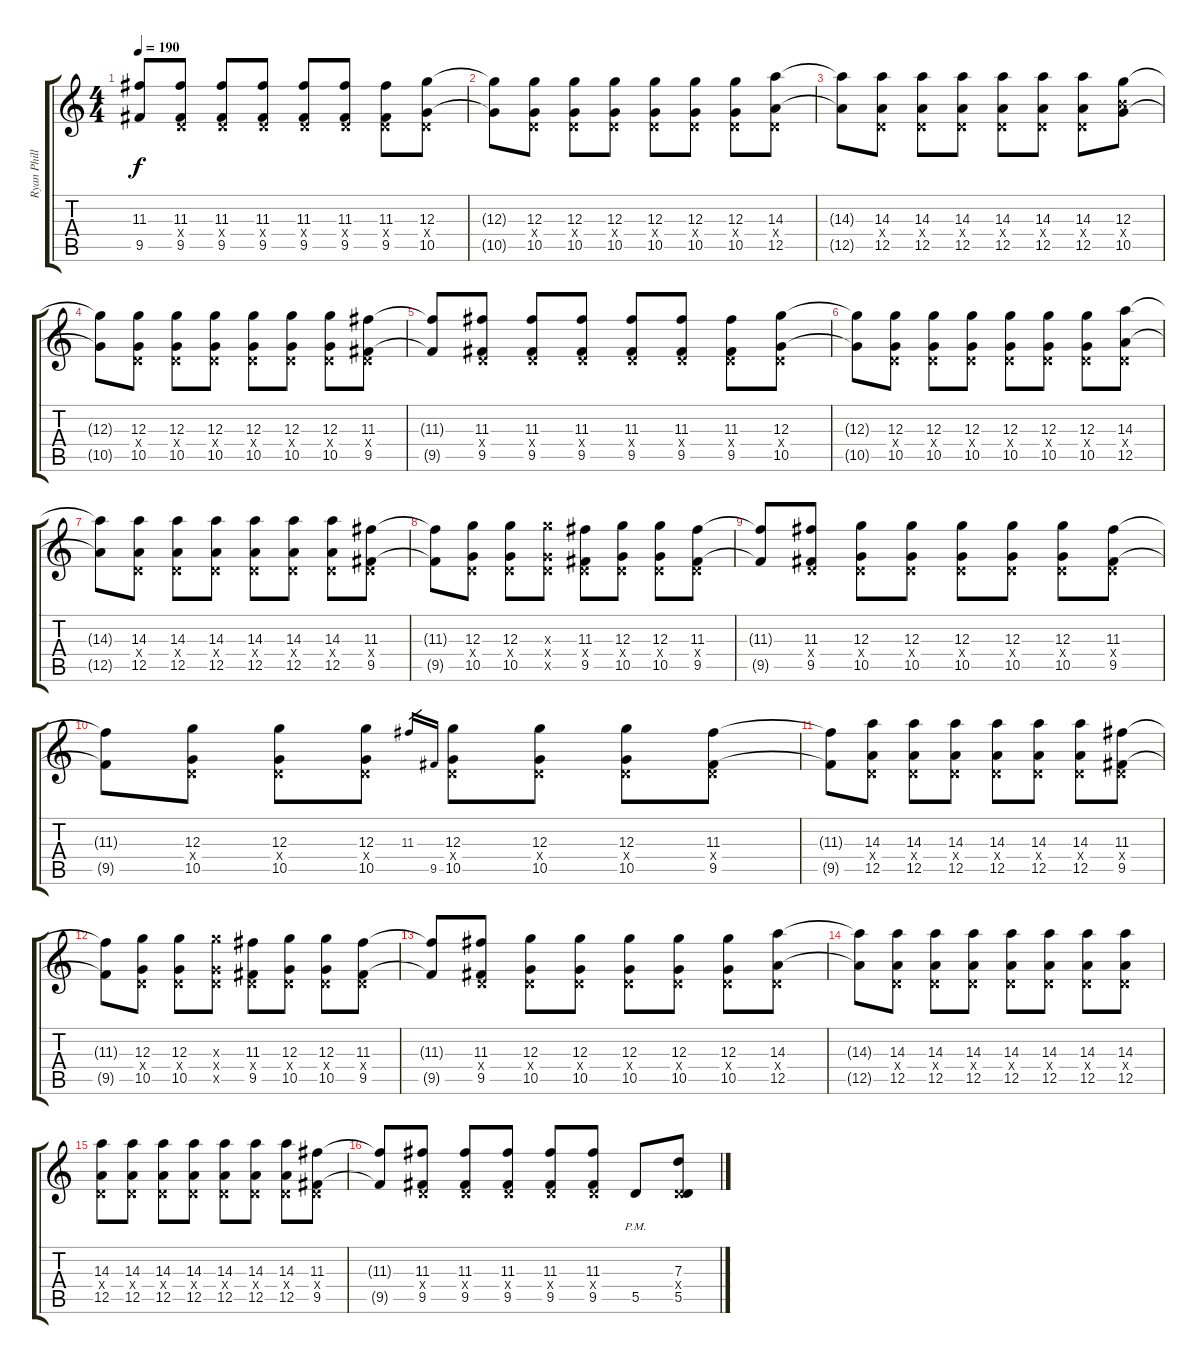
\track ("Ryan Phillips | Lead" "Ryan Phill") {instrument distortionguitar}
\staff {score tabs}
\tuning (E4 B3 G3 D3 A2 D2) {hide}
\ts (4 4)
\tempo 190
\clef g2
\ks c
(11.3{t} 9.5{t}).8{dy f} (11.3 0.4{x} 9.5).8 (11.3 0.4{x} 9.5).8 (11.3 0.4{x} 9.5).8 (11.3 0.4{x} 9.5).8 (11.3 0.4{x} 9.5).8 (11.3 0.4{x} 9.5).8 (12.3 0.4{x} 10.5).8 |
(12.3{t} 10.5{t}).8 (12.3 0.4{x} 10.5).8 (12.3 0.4{x} 10.5).8 (12.3 0.4{x} 10.5).8 (12.3 0.4{x} 10.5).8 (12.3 0.4{x} 10.5).8 (12.3 0.4{x} 10.5).8 (14.3 0.4{x} 12.5).8 |
(14.3{t} 12.5{t}).8 (14.3 0.4{x} 12.5).8 (14.3 0.4{x} 12.5).8 (14.3 0.4{x} 12.5).8 (14.3 0.4{x} 12.5).8 (14.3 0.4{x} 12.5).8 (14.3 0.4{x} 12.5).8 (12.3 9.4{x} 10.5).8 |
(12.3{t} 10.5{t}).8 (12.3 0.4{x} 10.5).8 (12.3 0.4{x} 10.5).8 (12.3 0.4{x} 10.5).8 (12.3 0.4{x} 10.5).8 (12.3 0.4{x} 10.5).8 (12.3 0.4{x} 10.5).8 (11.3 0.4{x} 9.5).8 |
(11.3{t} 9.5{t}).8 (11.3 0.4{x} 9.5).8 (11.3 0.4{x} 9.5).8 (11.3 0.4{x} 9.5).8 (11.3 0.4{x} 9.5).8 (11.3 0.4{x} 9.5).8 (11.3 0.4{x} 9.5).8 (12.3 0.4{x} 10.5).8 |
(12.3{t} 10.5{t}).8 (12.3 0.4{x} 10.5).8 (12.3 0.4{x} 10.5).8 (12.3 0.4{x} 10.5).8 (12.3 0.4{x} 10.5).8 (12.3 0.4{x} 10.5).8 (12.3 0.4{x} 10.5).8 (14.3 0.4{x} 12.5).8 |
(14.3{t} 12.5{t}).8 (14.3 0.4{x} 12.5).8 (14.3 0.4{x} 12.5).8 (14.3 0.4{x} 12.5).8 (14.3 0.4{x} 12.5).8 (14.3 0.4{x} 12.5).8 (14.3 0.4{x} 12.5).8 (11.3 0.4{x} 9.5).8 |
(11.3{t} 9.5{t}).8 (12.3 0.4{x} 10.5).8 (12.3 0.4{x} 10.5).8 (12.3{x} 0.4{x} 10.5{x}).8 (11.3 0.4{x} 9.5).8 (12.3 0.4{x} 10.5).8 (12.3 0.4{x} 10.5).8 (11.3 0.4{x} 9.5).8 |
(11.3{t} 9.5{t}).8 (11.3 0.4{x} 9.5).8 (12.3 0.4{x} 10.5).8 (12.3 0.4{x} 10.5).8 (12.3 0.4{x} 10.5).8 (12.3 0.4{x} 10.5).8 (12.3 0.4{x} 10.5).8 (11.3 0.4{x} 9.5).8 |
(11.3{t} 9.5{t}).8 (12.3 0.4{x} 10.5).8 (12.3 0.4{x} 10.5).8 (12.3 0.4{x} 10.5).8 11.3.16{gr} 9.5.16{gr} (12.3 0.4{x} 10.5).8 (12.3 0.4{x} 10.5).8 (12.3 0.4{x} 10.5).8 (11.3 0.4{x} 9.5).8 |
(11.3{t} 9.5{t}).8 (14.3 0.4{x} 12.5).8 (14.3 0.4{x} 12.5).8 (14.3 0.4{x} 12.5).8 (14.3 0.4{x} 12.5).8 (14.3 0.4{x} 12.5).8 (14.3 0.4{x} 12.5).8 (11.3 0.4{x} 9.5).8 |
(11.3{t} 9.5{t}).8 (12.3 0.4{x} 10.5).8 (12.3 0.4{x} 10.5).8 (12.3{x} 0.4{x} 10.5{x}).8 (11.3 0.4{x} 9.5).8 (12.3 0.4{x} 10.5).8 (12.3 0.4{x} 10.5).8 (11.3 0.4{x} 9.5).8 |
(11.3{t} 9.5{t}).8 (11.3 0.4{x} 9.5).8 (12.3 0.4{x} 10.5).8 (12.3 0.4{x} 10.5).8 (12.3 0.4{x} 10.5).8 (12.3 0.4{x} 10.5).8 (12.3 0.4{x} 10.5).8 (14.3 0.4{x} 12.5).8 |
(14.3{t} 12.5{t}).8 (14.3 0.4{x} 12.5).8 (14.3 0.4{x} 12.5).8 (14.3 0.4{x} 12.5).8 (14.3 0.4{x} 12.5).8 (14.3 0.4{x} 12.5).8 (14.3 0.4{x} 12.5).8 (14.3 0.4{x} 12.5).8 |
(14.3 0.4{x} 12.5).8 (14.3 0.4{x} 12.5).8 (14.3 0.4{x} 12.5).8 (14.3 0.4{x} 12.5).8 (14.3 0.4{x} 12.5).8 (14.3 0.4{x} 12.5).8 (14.3 0.4{x} 12.5).8 (11.3 0.4{x} 9.5).8 |
(11.3{t} 9.5{t}).8 (11.3 0.4{x} 9.5).8 (11.3 0.4{x} 9.5).8 (11.3 0.4{x} 9.5).8 (11.3 0.4{x} 9.5).8 (11.3 0.4{x} 9.5).8 5.5{pm}.8 (7.3 0.4{x} 5.5).8
